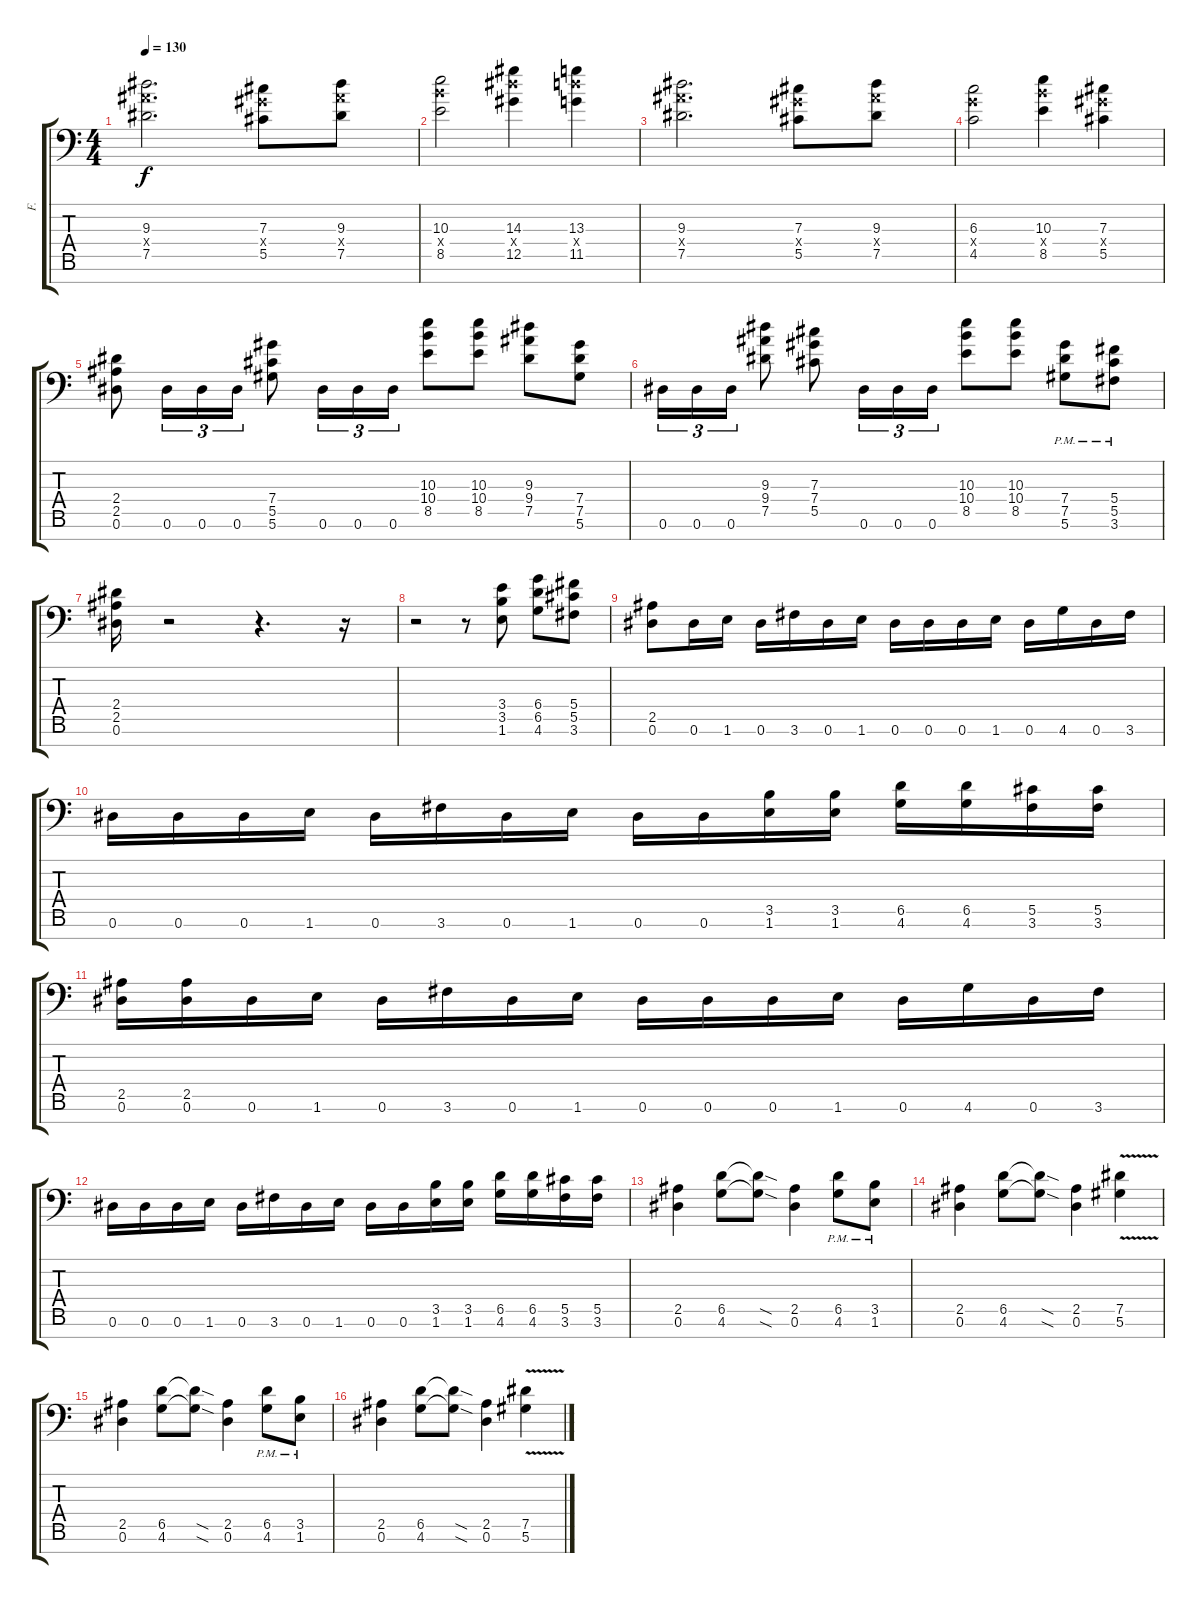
\track ("F." "F.") {instrument distortionguitar}
\staff {score tabs}
\tuning (Eb4 Bb3 Gb3 Db3 Ab2 Eb2 Bb1) {hide}
\ts (4 4)
\tempo 130
\clef f4
\ks c
(9.3 9.4{x} 7.5).2{d dy f} (7.3 7.4{x} 5.5).8 (9.3 9.4{x} 7.5).8 |
(10.3 10.4{x} 8.5).2 (14.3 14.4{x} 12.5).4 (13.3 13.4{x} 11.5).4 |
(9.3 9.4{x} 7.5).2{d} (7.3 7.4{x} 5.5).8 (9.3 9.4{x} 7.5).8 |
(6.3 6.4{x} 4.5).2 (10.3 10.4{x} 8.5).4 (7.3 7.4{x} 5.5).4 |
(2.4 2.5 0.6).8 0.6.16{tu (3 2)} 0.6.16{tu (3 2)} 0.6.16{tu (3 2)} (7.4 5.5 5.6).8 0.6.16{tu (3 2)} 0.6.16{tu (3 2)} 0.6.16{tu (3 2)} (10.3 10.4 8.5).8 (10.3 10.4 8.5).8 (9.3 9.4 7.5).8 (7.4 7.5 5.6).8 |
0.6.16{tu (3 2)} 0.6.16{tu (3 2)} 0.6.16{tu (3 2)} (9.3 9.4 7.5).8 (7.3 7.4 5.5).8 0.6.16{tu (3 2)} 0.6.16{tu (3 2)} 0.6.16{tu (3 2)} (10.3 10.4 8.5).8 (10.3 10.4 8.5).8 (7.4{pm} 7.5{pm} 5.6{pm}).8 (5.4{pm} 5.5{pm} 3.6{pm}).8 |
(2.4 2.5 0.6).16 r.2 r.4{d} r.16 |
r.2 r.8 (3.4 3.5 1.6).8 (6.4 6.5 4.6).8 (5.4 5.5 3.6).8 |
(2.5 0.6).8 0.6.16 1.6.16 0.6.16 3.6.16 0.6.16 1.6.16 0.6.16 0.6.16 0.6.16 1.6.16 0.6.16 4.6.16 0.6.16 3.6.16 |
0.6.16 0.6.16 0.6.16 1.6.16 0.6.16 3.6.16 0.6.16 1.6.16 0.6.16 0.6.16 (3.5 1.6).16 (3.5 1.6).16 (6.5 4.6).16 (6.5 4.6).16 (5.5 3.6).16 (5.5 3.6).16 |
(2.5 0.6).16 (2.5 0.6).16 0.6.16 1.6.16 0.6.16 3.6.16 0.6.16 1.6.16 0.6.16 0.6.16 0.6.16 1.6.16 0.6.16 4.6.16 0.6.16 3.6.16 |
0.6.16 0.6.16 0.6.16 1.6.16 0.6.16 3.6.16 0.6.16 1.6.16 0.6.16 0.6.16 (3.5 1.6).16 (3.5 1.6).16 (6.5 4.6).16 (6.5 4.6).16 (5.5 3.6).16 (5.5 3.6).16 |
(2.5 0.6).4 (6.5 4.6).8 (6.5{sod t} 4.6{sod t}).8 (2.5 0.6).4 (6.5{pm} 4.6{pm}).8 (3.5{pm} 1.6{pm}).8 |
(2.5 0.6).4 (6.5 4.6).8 (6.5{sod t} 4.6{sod t}).8 (2.5 0.6).4 (7.5 5.6{v}).4 |
(2.5 0.6).4 (6.5 4.6).8 (6.5{sod t} 4.6{sod t}).8 (2.5 0.6).4 (6.5{pm} 4.6{pm}).8 (3.5{pm} 1.6{pm}).8 |
(2.5 0.6).4 (6.5 4.6).8 (6.5{sod t} 4.6{sod t}).8 (2.5 0.6).4 (7.5 5.6{v}).4
